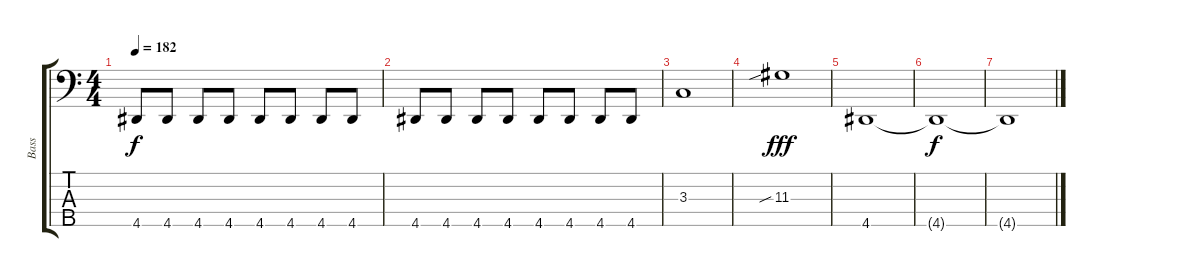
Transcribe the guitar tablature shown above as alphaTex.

\track ("Bass" "Bass") {instrument electricbasspick}
\staff {score tabs}
\tuning (G2 D2 A1 E1 B0) {hide}
\ts (4 4)
\tempo 182
\clef f4
\ks c
4.5.8{dy f} 4.5.8 4.5.8 4.5.8 4.5.8 4.5.8 4.5.8 4.5.8 |
4.5.8 4.5.8 4.5.8 4.5.8 4.5.8 4.5.8 4.5.8 4.5.8 |
3.3.1 |
11.3{sib}.1{dy fff} |
4.5.1 |
4.5{t}.1{dy f volume 0} |
4.5{t}.1
